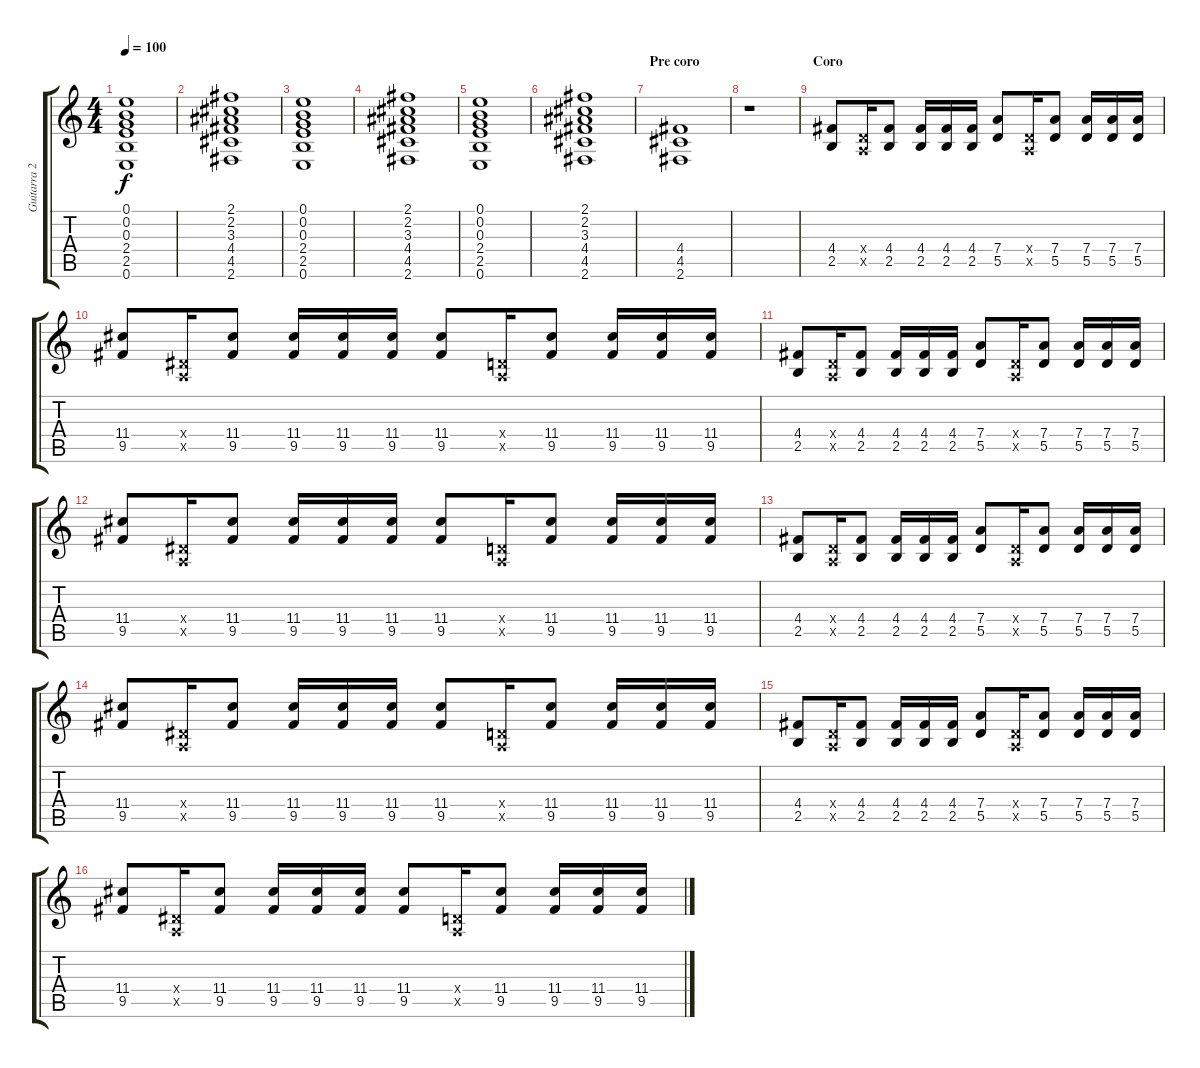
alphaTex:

\track ("Guitarra 2" "Guitarra 2") {instrument electricguitarclean}
\staff {score tabs}
\tuning (E4 B3 G3 D3 A2 E2) {hide}
\ts (4 4)
\tempo 100
\clef g2
\ks c
(0.1 0.2 0.3 2.4 2.5 0.6).1{dy f} |
(2.1 2.2 3.3 4.4 4.5 2.6).1 |
(0.1 0.2 0.3 2.4 2.5 0.6).1 |
(2.1 2.2 3.3 4.4 4.5 2.6).1 |
(0.1 0.2 0.3 2.4 2.5 0.6).1 |
(2.1 2.2 3.3 4.4 4.5 2.6).1 |
\section ("" "Pre coro")
(4.4 4.5 2.6).1 |
r.1 |
\section ("" "Coro")
(4.4 2.5).8{volume 10 instrument overdrivenguitar} (0.4{x} 0.5{x}).16 (4.4 2.5).8 (4.4 2.5).16 (4.4 2.5).16 (4.4 2.5).16 (7.4 5.5).8 (0.4{x} 0.5{x}).16 (7.4 5.5).8 (7.4 5.5).16 (7.4 5.5).16 (7.4 5.5).16 |
(11.4 9.5).8 (1.4{x} 0.5{x}).16 (11.4 9.5).8 (11.4 9.5).16 (11.4 9.5).16 (11.4 9.5).16 (11.4 9.5).8 (0.4{x} 0.5{x}).16 (11.4 9.5).8 (11.4 9.5).16 (11.4 9.5).16 (11.4 9.5).16 |
(4.4 2.5).8 (0.4{x} 0.5{x}).16 (4.4 2.5).8 (4.4 2.5).16 (4.4 2.5).16 (4.4 2.5).16 (7.4 5.5).8 (0.4{x} 0.5{x}).16 (7.4 5.5).8 (7.4 5.5).16 (7.4 5.5).16 (7.4 5.5).16 |
(11.4 9.5).8 (1.4{x} 0.5{x}).16 (11.4 9.5).8 (11.4 9.5).16 (11.4 9.5).16 (11.4 9.5).16 (11.4 9.5).8 (0.4{x} 0.5{x}).16 (11.4 9.5).8 (11.4 9.5).16 (11.4 9.5).16 (11.4 9.5).16 |
(4.4 2.5).8 (0.4{x} 0.5{x}).16 (4.4 2.5).8 (4.4 2.5).16 (4.4 2.5).16 (4.4 2.5).16 (7.4 5.5).8 (0.4{x} 0.5{x}).16 (7.4 5.5).8 (7.4 5.5).16 (7.4 5.5).16 (7.4 5.5).16 |
(11.4 9.5).8 (1.4{x} 0.5{x}).16 (11.4 9.5).8 (11.4 9.5).16 (11.4 9.5).16 (11.4 9.5).16 (11.4 9.5).8 (0.4{x} 0.5{x}).16 (11.4 9.5).8 (11.4 9.5).16 (11.4 9.5).16 (11.4 9.5).16 |
(4.4 2.5).8 (0.4{x} 0.5{x}).16 (4.4 2.5).8 (4.4 2.5).16 (4.4 2.5).16 (4.4 2.5).16 (7.4 5.5).8 (0.4{x} 0.5{x}).16 (7.4 5.5).8 (7.4 5.5).16 (7.4 5.5).16 (7.4 5.5).16 |
(11.4 9.5).8 (1.4{x} 0.5{x}).16 (11.4 9.5).8 (11.4 9.5).16 (11.4 9.5).16 (11.4 9.5).16 (11.4 9.5).8 (0.4{x} 0.5{x}).16 (11.4 9.5).8 (11.4 9.5).16 (11.4 9.5).16 (11.4 9.5).16
